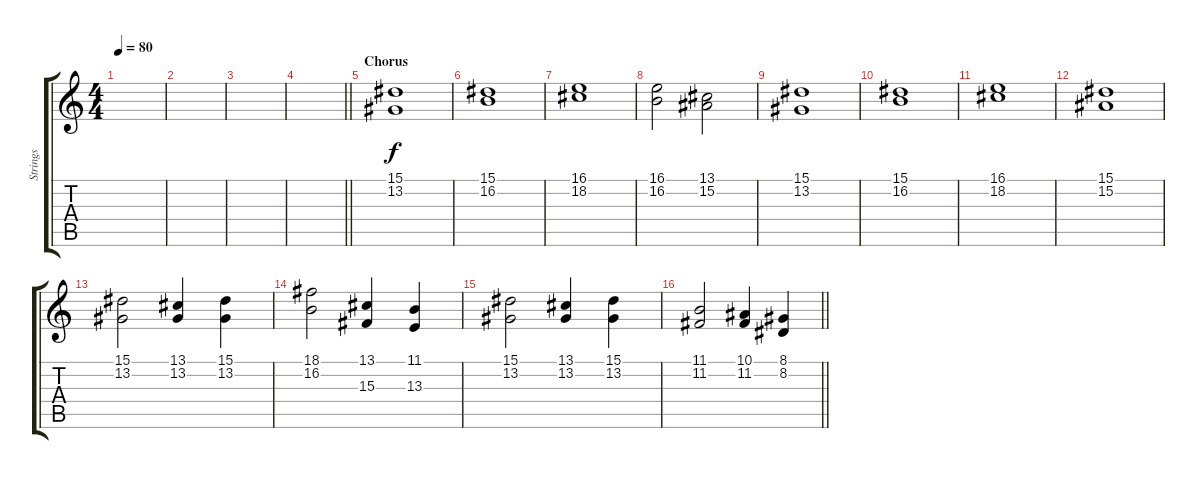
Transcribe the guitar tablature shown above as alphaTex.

\track ("Strings" "Strings") {instrument stringensemble1}
\staff {score tabs}
\tuning (C4 G3 Eb3 Bb2 F2 C2) {hide}
\ts (4 4)
\tempo 80
\clef g2
\ks c
|
|
|
\barLineRight lightlight
|
\section ("" "Chorus")
(15.1 13.2).1 |
(15.1 16.2).1 |
(16.1 18.2).1 |
(16.1 16.2).2 (13.1 15.2).2 |
(15.1 13.2).1 |
(15.1 16.2).1 |
(16.1 18.2).1 |
(15.1 15.2).1 |
(15.1 13.2).2 (13.1 13.2).4 (15.1 13.2).4 |
(18.1 16.2).2 (13.1 15.3).4 (11.1 13.3).4 |
(15.1 13.2).2 (13.1 13.2).4 (15.1 13.2).4 |
\barLineRight lightlight
(11.1 11.2).2 (10.1 11.2).4 (8.1 8.2).4
